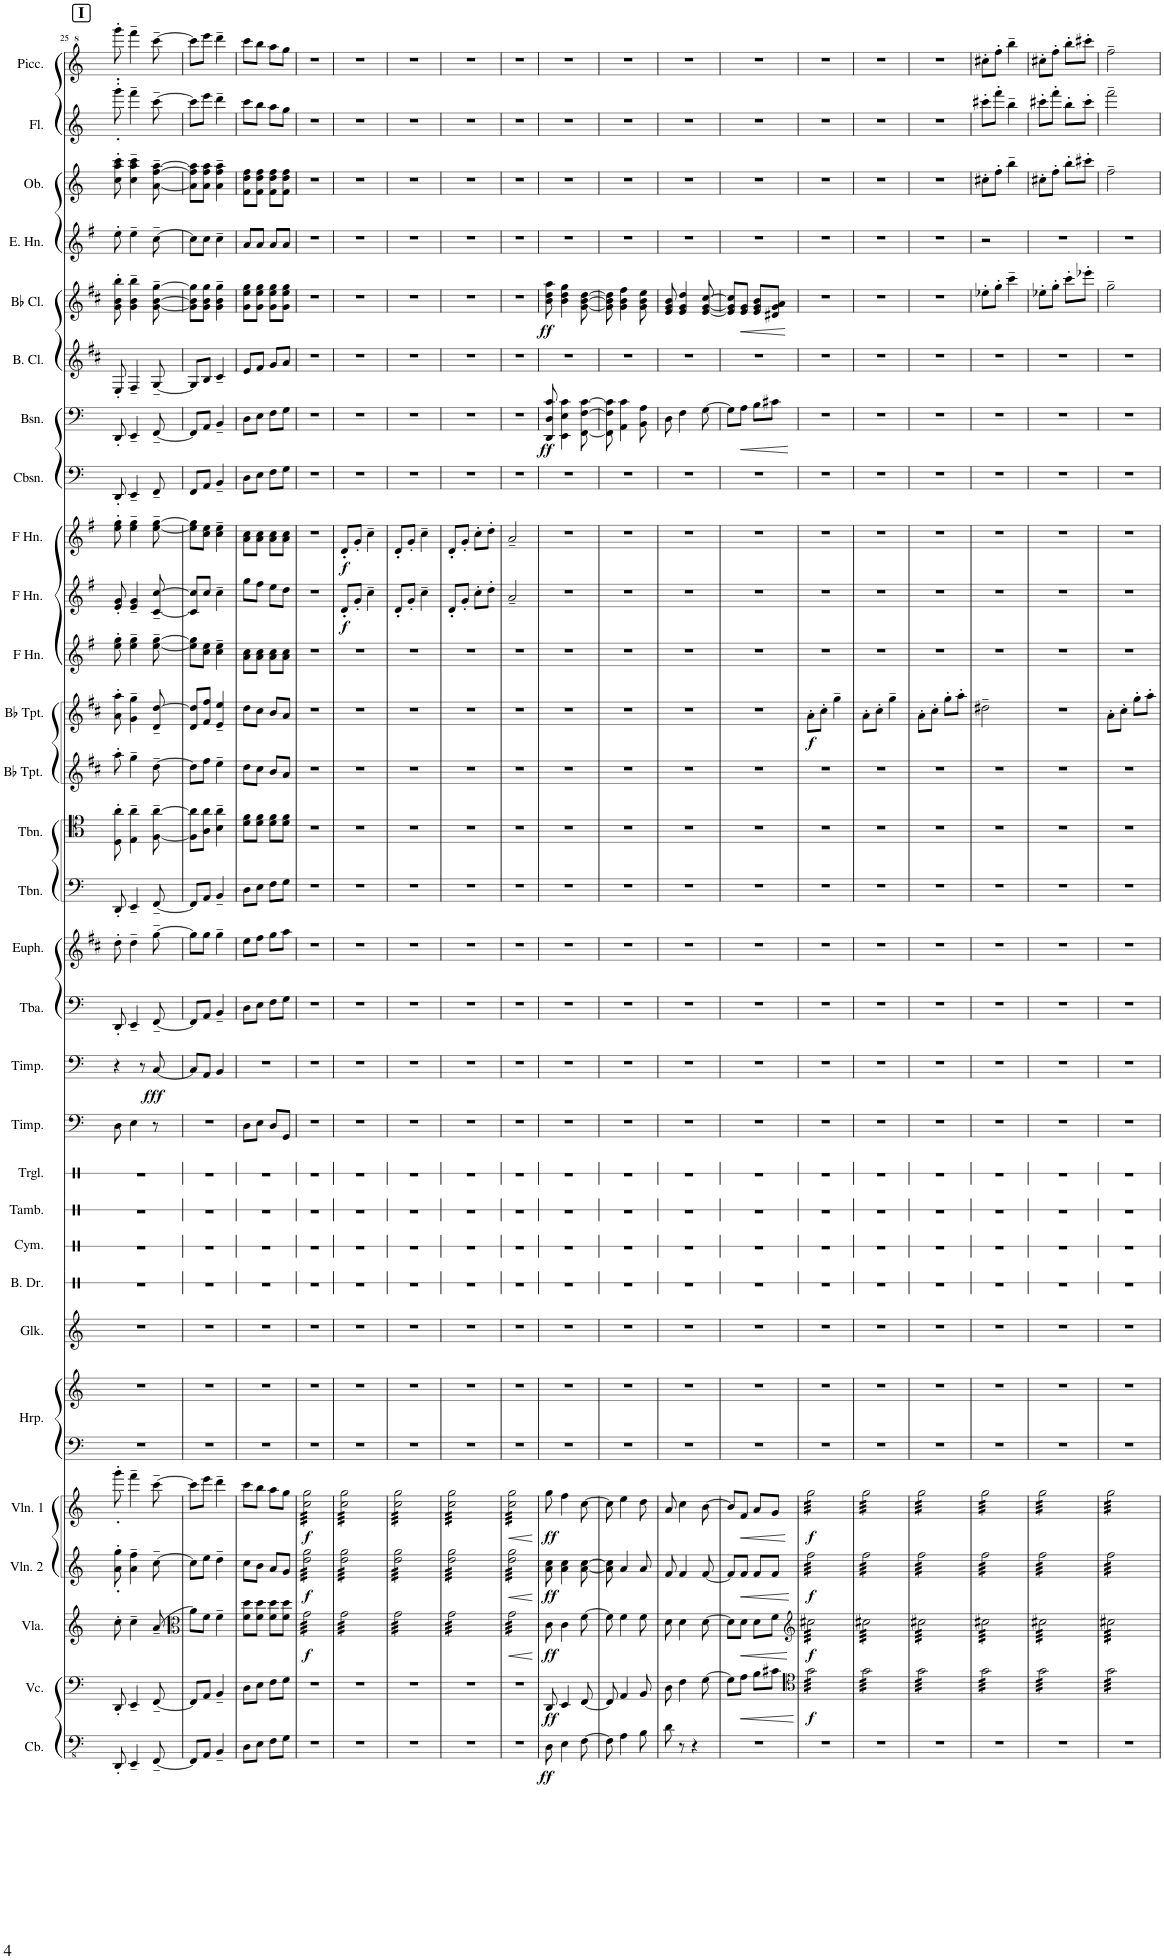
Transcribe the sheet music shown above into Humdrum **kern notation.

**kern	**dynam	**kern	**dynam	**kern	**dynam	**kern	**dynam	**kern	**dynam	**kern	**kern	**kern	**kern	**kern	**kern	**kern	**kern	**kern	**dynam	**kern	**kern	**kern	**kern	**kern	**kern	**dynam	**kern	**kern	**dynam	**kern	**dynam	**kern	**kern	**dynam	**kern	**kern	**dynam	**kern	**kern	**kern	**kern
*part30	*part30	*part29	*part29	*part28	*part28	*part27	*part27	*part26	*part26	*part25	*part25	*part24	*part23	*part22	*part21	*part20	*part19	*part18	*part18	*part17	*part16	*part15	*part14	*part13	*part12	*part12	*part11	*part10	*part10	*part9	*part9	*part8	*part7	*part7	*part6	*part5	*part5	*part4	*part3	*part2	*part1
*staff31	*staff31	*staff30	*staff30	*staff29	*staff29	*staff28	*staff28	*staff27	*staff27	*staff26	*staff25	*staff24	*staff23	*staff22	*staff21	*staff20	*staff19	*staff18	*staff18	*staff17	*staff16	*staff15	*staff14	*staff13	*staff12	*staff12	*staff11	*staff10	*staff10	*staff9	*staff9	*staff8	*staff7	*staff7	*staff6	*staff5	*staff5	*staff4	*staff3	*staff2	*staff1
*I"Contrabass	*	*I"Violoncellos	*	*I"Violas	*	*I"Violins 2	*	*I"Violins 1	*	*I"Harps	*	*I"Glockenspiel	*I"Bass Drum	*I"Cymbal	*I"Tambourine	*I"Triangle	*I"Timpani	*I"Timpani	*	*I"Tuba	*I"Euphonium	*I"Bass Trombone	*I"Tenor Trombones	*I"Bb Trumpet III IV	*I"Bb Trumpet I II	*	*I"F Horn V VI	*I"F Horn III IV	*	*I"F Horn I II	*	*I"Contrabassoon	*I"Bassoons	*	*I"Bass Clarinet	*I"Bb Clarinets	*	*I"English Horn	*I"Oboes	*I"Flutes	*I"Piccolos
*I'Cb.	*	*I'Vc.	*	*I'Vla.	*	*I'Vln. 2	*	*I'Vln. 1	*	*I'Hrp.	*	*I'Glk.	*I'B. Dr.	*I'Cym.	*I'Tamb.	*I'Trgl.	*I'Timp.	*I'Timp.	*	*I'Tba.	*I'Euph.	*I'Tbn.	*I'Tbn.	*I'Bb Tpt.	*I'Bb Tpt.	*	*I'F Hn.	*I'F Hn.	*	*I'F Hn.	*	*I'Cbsn.	*I'Bsn.	*	*I'B. Cl.	*I'Bb Cl.	*	*I'E. Hn.	*I'Ob.	*I'Fl.	*I'Picc.
!!LO:PB:g=z
*clefFv4	*	*clefF4	*	*clefG2	*	*clefG2	*	*clefG2	*	*clefF4	*clefG2	*clefG2	*clefX	*clefX	*clefX	*clefX	*clefF4	*clefF4	*	*clefF4	*clefG2	*clefF4	*clefC4	*clefG2	*clefG2	*	*clefG2	*clefG2	*	*clefG2	*	*clefF4	*clefF4	*	*clefG2	*clefG2	*	*clefG2	*clefG2	*clefG2	*clefG^2
*Trd7c12	*	*	*	*	*	*	*	*	*	*	*	*Trd-14c-24	*	*	*	*	*	*	*	*	*Trd8c14	*	*	*Trd1c2	*Trd1c2	*	*Trd4c7	*Trd4c7	*	*Trd4c7	*	*Trd7c12	*	*	*Trd8c14	*Trd1c2	*	*Trd4c7	*	*	*Trd-7c-12
*k[]	*	*k[]	*	*k[]	*	*k[]	*	*k[]	*	*k[]	*k[]	*k[]	*k[]	*k[]	*k[]	*k[]	*k[]	*k[]	*	*k[]	*k[f#c#]	*k[]	*k[]	*k[f#c#]	*k[f#c#]	*	*k[f#]	*k[f#]	*	*k[f#]	*	*k[]	*k[]	*	*k[f#c#]	*k[f#c#]	*	*k[f#]	*k[]	*k[]	*k[]
*M2/4	*	*M2/4	*	*M2/4	*	*M2/4	*	*M2/4	*	*M2/4	*M2/4	*M2/4	*M2/4	*M2/4	*M2/4	*M2/4	*M2/4	*M2/4	*	*M2/4	*M2/4	*M2/4	*M2/4	*M2/4	*M2/4	*	*M2/4	*M2/4	*	*M2/4	*	*M2/4	*M2/4	*	*M2/4	*M2/4	*	*M2/4	*M2/4	*M2/4	*M2/4
!!LO:REH:place=s1:a:B:cj:fs=14:t=I
=25	=25	=25	=25	=25	=25	=25	=25	=25	=25	=25	=25	=25	=25	=25	=25	=25	=25	=25	=25	=25	=25	=25	=25	=25	=25	=25	=25	=25	=25	=25	=25	=25	=25	=25	=25	=25	=25	=25	=25	=25	=25
8DDD'/	.	8DD'/	.	8cc'\	.	8a\'< 8gg\'<	.	8ggg'<\	.	2r	2r	2r	2r	2r	2r	2r	8D\	4r	.	8DD'/	8dd'\	8DD'/	8D\' 8a\'	8aa'\	8a\' 8aa\'	.	8ee\' 8gg\'	8e/' 8g/'	.	8ee\' 8gg\'	.	8DD'/	8DD'/	.	8E'/	8g\' 8b\' 8bb\'	.	8ee'\	8cc\' 8aa\' 8ccc\'	8ggg'<\	8gggg'<\
4EEE~/	.	4EE~/	.	4cc~\	.	4a\~ 4ff\~	.	4fff~\	.	.	.	.	.	.	.	.	4E\	.	.	4EE~/	4dd~\	4EE~/	4E\~ 4a\~	4gg~\	4g\~ 4gg\~	.	4ee\~ 4gg\~	4e/~ 4g/~	.	4ee\~ 4gg\~	.	4EE~/	4EE~/	.	4F#~/	4g\~ 4b\~ 4bb\~	.	4ee~\	4cc\~ 4aa\~ 4ccc\~	4fff~\	4ffff~\
.	.	.	.	.	.	.	.	.	.	.	.	.	.	.	.	.	.	8r	.	.	.	.	.	.	.	.	.	.	.	.	.	.	.	.	.	.	.	.	.	.	.
!	!	!	!	!	!	!	!	!	!	!	!	!	!	!	!	!	!	!	!LO:DY:b	!	!	!	!	!	!	!	!	!	!	!	!	!	!	!	!	!	!	!	!	!	!
[8FFF~/	.	[8FF~/	.	[8a~/	.	[8cc~\	.	[8ccc~\	.	.	.	.	.	.	.	.	8r	[8C/	fff	[8FF~/	[8gg~\	[8FF~/	[8F\~ [8a\~	[8dd~\	8d/~ [8dd/~	.	[8ee\~ [8gg\~	[8c/~ [8cc/~	.	[8ee\~ [8gg\~	.	8FF~/	[8FF~/	.	[8G~/	[8g\~ [8b\~ [8gg\~	.	[8cc~\	[8a\~ [8ff\~ [8aa\~	[8ccc~\	[8cccc~\
=26	=26	=26	=26	=26	=26	=26	=26	=26	=26	=26	=26	=26	=26	=26	=26	=26	=26	=26	=26	=26	=26	=26	=26	=26	=26	=26	=26	=26	=26	=26	=26	=26	=26	=26	=26	=26	=26	=26	=26	=26	=26
*	*	*	*	*clefC3	*	*	*	*	*	*	*	*	*	*	*	*	*	*	*	*	*	*	*	*	*	*	*	*	*	*	*	*	*	*	*	*	*	*	*	*	*
8FFF/L]	.	8FF/L]	.	8a\L]	.	8cc\L]	.	8ccc\L]	.	2r	2r	2r	2r	2r	2r	2r	2r	8C/L]	.	8FF/L]	8gg\L]	8FF/L]	8F\] 8a\]L	8dd\L]	8d/ 8dd/]L	.	8ee\] 8gg\]L	8c/] 8cc/]L	.	8ee\] 8gg\]L	.	8FF/L	8FF/L]	.	8G/L]	8g\] 8b\] 8gg\]L	.	8cc\L]	8a\] 8ff\] 8aa\]L	8ccc\L]	8cccc\L]
8AAA/J	.	8AA/J	.	8f\J	.	8ee\J	.	8eee\J	.	.	.	.	.	.	.	.	.	8AA/J	.	8AA/J	8gg\J	8AA/J	8A\ 8a\J	8ff#\J	8f#/ 8ff#/J	.	8cc\ 8ee\J	8cc/J	.	8cc\ 8ee\J	.	8AA/J	8AA/J	.	8B/J	8g\ 8b\ 8gg\J	.	8cc\J	8a\ 8ff\ 8aa\J	8eee\J	8eeee\J
4BBB~/	.	4BB~/	.	4f~\	.	4dd~\	.	4ddd~\	.	.	.	.	.	.	.	.	.	4BB/	.	4BB~/	4gg~\	4BB~/	4B\~ 4a\~	4ee~\	4e/~ 4ee/~	.	4cc\~ 4ee\~	4cc~\	.	4cc\~ 4ee\~	.	4BB~/	4BB~/	.	4c#~/	4g\~ 4b\~ 4gg\~	.	4cc~\	4a\~ 4ff\~ 4aa\~	4ddd~\	4dddd~\
=27	=27	=27	=27	=27	=27	=27	=27	=27	=27	=27	=27	=27	=27	=27	=27	=27	=27	=27	=27	=27	=27	=27	=27	=27	=27	=27	=27	=27	=27	=27	=27	=27	=27	=27	=27	=27	=27	=27	=27	=27	=27
8DD\L	.	8D\L	.	8f\ 8dd\L	.	8cc\L	.	8ccc\L	.	2r	2r	2r	2r	2r	2r	2r	8D\L	2r	.	8D\L	8ee\L	8D\L	8d\ 8f\L	8dd\L	8dd\L	.	8a\ 8cc\L	8gg\L	.	8a\ 8cc\L	.	8D\L	8D\L	.	8e/L	8g\ 8ee\ 8gg\L	.	8a/L	8f\ 8dd\ 8ff\L	8ccc\L	8cccc\L
8EE\J	.	8E\J	.	8f\ 8dd\J	.	8b\J	.	8bb\J	.	.	.	.	.	.	.	.	8E\J	.	.	8E\J	8ff#\J	8E\J	8d\ 8f\J	8cc#\J	8cc#\J	.	8a\ 8cc\J	8ff#\J	.	8a\ 8cc\J	.	8E\J	8E\J	.	8f#/J	8g\ 8ee\ 8gg\J	.	8a/J	8f\ 8dd\ 8ff\J	8bb\J	8bbb\J
8FF\L	.	8F\L	.	8f\ 8dd\L	.	8a/L	.	8aa\L	.	.	.	.	.	.	.	.	8D/L	.	.	8F\L	8gg\L	8F\L	8d\ 8f\L	8b/L	8b/L	.	8a\ 8cc\L	8ee\L	.	8a\ 8cc\L	.	8F\L	8F\L	.	8g/L	8g\ 8ee\ 8gg\L	.	8a/L	8f\ 8dd\ 8ff\L	8aa\L	8aaa\L
8GG\J	.	8G\J	.	8f\ 8dd\J	.	8g/J	.	8gg\J	.	.	.	.	.	.	.	.	8GG/J	.	.	8G\J	8aa\J	8G\J	8d\ 8f\J	8a/J	8a/J	.	8a\ 8cc\J	8dd\J	.	8a\ 8cc\J	.	8G\J	8G\J	.	8a/J	8g\ 8ee\ 8gg\J	.	8a/J	8f\ 8dd\ 8ff\J	8gg\J	8ggg\J
=28	=28	=28	=28	=28	=28	=28	=28	=28	=28	=28	=28	=28	=28	=28	=28	=28	=28	=28	=28	=28	=28	=28	=28	=28	=28	=28	=28	=28	=28	=28	=28	=28	=28	=28	=28	=28	=28	=28	=28	=28	=28
!	!	!	!	!	!LO:DY:b	!	!LO:DY:b	!	!LO:DY:b	!	!	!	!	!	!	!	!	!	!	!	!	!	!	!	!	!	!	!	!	!	!	!	!	!	!	!	!	!	!	!	!
*	*	*	*	*tremolo	*	*	*	*	*	*	*	*	*	*	*	*	*	*	*	*	*	*	*	*	*	*	*	*	*	*	*	*	*	*	*	*	*	*	*	*	*
*	*	*	*	*	*	*tremolo	*	*	*	*	*	*	*	*	*	*	*	*	*	*	*	*	*	*	*	*	*	*	*	*	*	*	*	*	*	*	*	*	*	*	*
*	*	*	*	*	*	*	*	*tremolo	*	*	*	*	*	*	*	*	*	*	*	*	*	*	*	*	*	*	*	*	*	*	*	*	*	*	*	*	*	*	*	*	*
2r	.	2r	.	32g\LLL	f	32dd\ 32gg\LLL	f	32cc\ 32gg\LLL	f	2r	2r	2r	2r	2r	2r	2r	2r	2r	.	2r	2r	2r	2r	2r	2r	.	2r	2r	.	2r	.	2r	2r	.	2r	2r	.	2r	2r	2r	2r
.	.	.	.	32g\	.	32dd\ 32gg\	.	32cc\ 32gg\	.	.	.	.	.	.	.	.	.	.	.	.	.	.	.	.	.	.	.	.	.	.	.	.	.	.	.	.	.	.	.	.	.
.	.	.	.	32g\	.	32dd\ 32gg\	.	32cc\ 32gg\	.	.	.	.	.	.	.	.	.	.	.	.	.	.	.	.	.	.	.	.	.	.	.	.	.	.	.	.	.	.	.	.	.
.	.	.	.	32g\	.	32dd\ 32gg\	.	32cc\ 32gg\	.	.	.	.	.	.	.	.	.	.	.	.	.	.	.	.	.	.	.	.	.	.	.	.	.	.	.	.	.	.	.	.	.
.	.	.	.	32g\	.	32dd\ 32gg\	.	32cc\ 32gg\	.	.	.	.	.	.	.	.	.	.	.	.	.	.	.	.	.	.	.	.	.	.	.	.	.	.	.	.	.	.	.	.	.
.	.	.	.	32g\	.	32dd\ 32gg\	.	32cc\ 32gg\	.	.	.	.	.	.	.	.	.	.	.	.	.	.	.	.	.	.	.	.	.	.	.	.	.	.	.	.	.	.	.	.	.
.	.	.	.	32g\	.	32dd\ 32gg\	.	32cc\ 32gg\	.	.	.	.	.	.	.	.	.	.	.	.	.	.	.	.	.	.	.	.	.	.	.	.	.	.	.	.	.	.	.	.	.
.	.	.	.	32g\	.	32dd\ 32gg\	.	32cc\ 32gg\	.	.	.	.	.	.	.	.	.	.	.	.	.	.	.	.	.	.	.	.	.	.	.	.	.	.	.	.	.	.	.	.	.
.	.	.	.	32g\	.	32dd\ 32gg\	.	32cc\ 32gg\	.	.	.	.	.	.	.	.	.	.	.	.	.	.	.	.	.	.	.	.	.	.	.	.	.	.	.	.	.	.	.	.	.
.	.	.	.	32g\	.	32dd\ 32gg\	.	32cc\ 32gg\	.	.	.	.	.	.	.	.	.	.	.	.	.	.	.	.	.	.	.	.	.	.	.	.	.	.	.	.	.	.	.	.	.
.	.	.	.	32g\	.	32dd\ 32gg\	.	32cc\ 32gg\	.	.	.	.	.	.	.	.	.	.	.	.	.	.	.	.	.	.	.	.	.	.	.	.	.	.	.	.	.	.	.	.	.
.	.	.	.	32g\	.	32dd\ 32gg\	.	32cc\ 32gg\	.	.	.	.	.	.	.	.	.	.	.	.	.	.	.	.	.	.	.	.	.	.	.	.	.	.	.	.	.	.	.	.	.
.	.	.	.	32g\	.	32dd\ 32gg\	.	32cc\ 32gg\	.	.	.	.	.	.	.	.	.	.	.	.	.	.	.	.	.	.	.	.	.	.	.	.	.	.	.	.	.	.	.	.	.
.	.	.	.	32g\	.	32dd\ 32gg\	.	32cc\ 32gg\	.	.	.	.	.	.	.	.	.	.	.	.	.	.	.	.	.	.	.	.	.	.	.	.	.	.	.	.	.	.	.	.	.
.	.	.	.	32g\	.	32dd\ 32gg\	.	32cc\ 32gg\	.	.	.	.	.	.	.	.	.	.	.	.	.	.	.	.	.	.	.	.	.	.	.	.	.	.	.	.	.	.	.	.	.
.	.	.	.	32g\JJJ	.	32dd\ 32gg\JJJ	.	32cc\ 32gg\JJJ	.	.	.	.	.	.	.	.	.	.	.	.	.	.	.	.	.	.	.	.	.	.	.	.	.	.	.	.	.	.	.	.	.
=29	=29	=29	=29	=29	=29	=29	=29	=29	=29	=29	=29	=29	=29	=29	=29	=29	=29	=29	=29	=29	=29	=29	=29	=29	=29	=29	=29	=29	=29	=29	=29	=29	=29	=29	=29	=29	=29	=29	=29	=29	=29
!	!	!	!	!	!	!	!	!	!	!	!	!	!	!	!	!	!	!	!	!	!	!	!	!	!	!	!	!	!LO:DY:b	!	!LO:DY:b	!	!	!	!	!	!	!	!	!	!
2r	.	2r	.	32g\LLL	.	32dd\ 32gg\LLL	.	32cc\ 32gg\LLL	.	2r	2r	2r	2r	2r	2r	2r	2r	2r	.	2r	2r	2r	2r	2r	2r	.	2r	8d'</L	f	8d'</L	f	2r	2r	.	2r	2r	.	2r	2r	2r	2r
.	.	.	.	32g\	.	32dd\ 32gg\	.	32cc\ 32gg\	.	.	.	.	.	.	.	.	.	.	.	.	.	.	.	.	.	.	.	.	.	.	.	.	.	.	.	.	.	.	.	.	.
.	.	.	.	32g\	.	32dd\ 32gg\	.	32cc\ 32gg\	.	.	.	.	.	.	.	.	.	.	.	.	.	.	.	.	.	.	.	.	.	.	.	.	.	.	.	.	.	.	.	.	.
.	.	.	.	32g\	.	32dd\ 32gg\	.	32cc\ 32gg\	.	.	.	.	.	.	.	.	.	.	.	.	.	.	.	.	.	.	.	.	.	.	.	.	.	.	.	.	.	.	.	.	.
.	.	.	.	32g\	.	32dd\ 32gg\	.	32cc\ 32gg\	.	.	.	.	.	.	.	.	.	.	.	.	.	.	.	.	.	.	.	8g'/J	.	8g'/J	.	.	.	.	.	.	.	.	.	.	.
.	.	.	.	32g\	.	32dd\ 32gg\	.	32cc\ 32gg\	.	.	.	.	.	.	.	.	.	.	.	.	.	.	.	.	.	.	.	.	.	.	.	.	.	.	.	.	.	.	.	.	.
.	.	.	.	32g\	.	32dd\ 32gg\	.	32cc\ 32gg\	.	.	.	.	.	.	.	.	.	.	.	.	.	.	.	.	.	.	.	.	.	.	.	.	.	.	.	.	.	.	.	.	.
.	.	.	.	32g\	.	32dd\ 32gg\	.	32cc\ 32gg\	.	.	.	.	.	.	.	.	.	.	.	.	.	.	.	.	.	.	.	.	.	.	.	.	.	.	.	.	.	.	.	.	.
.	.	.	.	32g\	.	32dd\ 32gg\	.	32cc\ 32gg\	.	.	.	.	.	.	.	.	.	.	.	.	.	.	.	.	.	.	.	4cc~\	.	4cc~\	.	.	.	.	.	.	.	.	.	.	.
.	.	.	.	32g\	.	32dd\ 32gg\	.	32cc\ 32gg\	.	.	.	.	.	.	.	.	.	.	.	.	.	.	.	.	.	.	.	.	.	.	.	.	.	.	.	.	.	.	.	.	.
.	.	.	.	32g\	.	32dd\ 32gg\	.	32cc\ 32gg\	.	.	.	.	.	.	.	.	.	.	.	.	.	.	.	.	.	.	.	.	.	.	.	.	.	.	.	.	.	.	.	.	.
.	.	.	.	32g\	.	32dd\ 32gg\	.	32cc\ 32gg\	.	.	.	.	.	.	.	.	.	.	.	.	.	.	.	.	.	.	.	.	.	.	.	.	.	.	.	.	.	.	.	.	.
.	.	.	.	32g\	.	32dd\ 32gg\	.	32cc\ 32gg\	.	.	.	.	.	.	.	.	.	.	.	.	.	.	.	.	.	.	.	.	.	.	.	.	.	.	.	.	.	.	.	.	.
.	.	.	.	32g\	.	32dd\ 32gg\	.	32cc\ 32gg\	.	.	.	.	.	.	.	.	.	.	.	.	.	.	.	.	.	.	.	.	.	.	.	.	.	.	.	.	.	.	.	.	.
.	.	.	.	32g\	.	32dd\ 32gg\	.	32cc\ 32gg\	.	.	.	.	.	.	.	.	.	.	.	.	.	.	.	.	.	.	.	.	.	.	.	.	.	.	.	.	.	.	.	.	.
.	.	.	.	32g\JJJ	.	32dd\ 32gg\JJJ	.	32cc\ 32gg\JJJ	.	.	.	.	.	.	.	.	.	.	.	.	.	.	.	.	.	.	.	.	.	.	.	.	.	.	.	.	.	.	.	.	.
=30	=30	=30	=30	=30	=30	=30	=30	=30	=30	=30	=30	=30	=30	=30	=30	=30	=30	=30	=30	=30	=30	=30	=30	=30	=30	=30	=30	=30	=30	=30	=30	=30	=30	=30	=30	=30	=30	=30	=30	=30	=30
2r	.	2r	.	32g\LLL	.	32dd\ 32gg\LLL	.	32cc\ 32gg\LLL	.	2r	2r	2r	2r	2r	2r	2r	2r	2r	.	2r	2r	2r	2r	2r	2r	.	2r	8d'</L	.	8d'</L	.	2r	2r	.	2r	2r	.	2r	2r	2r	2r
.	.	.	.	32g\	.	32dd\ 32gg\	.	32cc\ 32gg\	.	.	.	.	.	.	.	.	.	.	.	.	.	.	.	.	.	.	.	.	.	.	.	.	.	.	.	.	.	.	.	.	.
.	.	.	.	32g\	.	32dd\ 32gg\	.	32cc\ 32gg\	.	.	.	.	.	.	.	.	.	.	.	.	.	.	.	.	.	.	.	.	.	.	.	.	.	.	.	.	.	.	.	.	.
.	.	.	.	32g\	.	32dd\ 32gg\	.	32cc\ 32gg\	.	.	.	.	.	.	.	.	.	.	.	.	.	.	.	.	.	.	.	.	.	.	.	.	.	.	.	.	.	.	.	.	.
.	.	.	.	32g\	.	32dd\ 32gg\	.	32cc\ 32gg\	.	.	.	.	.	.	.	.	.	.	.	.	.	.	.	.	.	.	.	8g'/J	.	8g'/J	.	.	.	.	.	.	.	.	.	.	.
.	.	.	.	32g\	.	32dd\ 32gg\	.	32cc\ 32gg\	.	.	.	.	.	.	.	.	.	.	.	.	.	.	.	.	.	.	.	.	.	.	.	.	.	.	.	.	.	.	.	.	.
.	.	.	.	32g\	.	32dd\ 32gg\	.	32cc\ 32gg\	.	.	.	.	.	.	.	.	.	.	.	.	.	.	.	.	.	.	.	.	.	.	.	.	.	.	.	.	.	.	.	.	.
.	.	.	.	32g\	.	32dd\ 32gg\	.	32cc\ 32gg\	.	.	.	.	.	.	.	.	.	.	.	.	.	.	.	.	.	.	.	.	.	.	.	.	.	.	.	.	.	.	.	.	.
.	.	.	.	32g\	.	32dd\ 32gg\	.	32cc\ 32gg\	.	.	.	.	.	.	.	.	.	.	.	.	.	.	.	.	.	.	.	4cc~\	.	4cc~\	.	.	.	.	.	.	.	.	.	.	.
.	.	.	.	32g\	.	32dd\ 32gg\	.	32cc\ 32gg\	.	.	.	.	.	.	.	.	.	.	.	.	.	.	.	.	.	.	.	.	.	.	.	.	.	.	.	.	.	.	.	.	.
.	.	.	.	32g\	.	32dd\ 32gg\	.	32cc\ 32gg\	.	.	.	.	.	.	.	.	.	.	.	.	.	.	.	.	.	.	.	.	.	.	.	.	.	.	.	.	.	.	.	.	.
.	.	.	.	32g\	.	32dd\ 32gg\	.	32cc\ 32gg\	.	.	.	.	.	.	.	.	.	.	.	.	.	.	.	.	.	.	.	.	.	.	.	.	.	.	.	.	.	.	.	.	.
.	.	.	.	32g\	.	32dd\ 32gg\	.	32cc\ 32gg\	.	.	.	.	.	.	.	.	.	.	.	.	.	.	.	.	.	.	.	.	.	.	.	.	.	.	.	.	.	.	.	.	.
.	.	.	.	32g\	.	32dd\ 32gg\	.	32cc\ 32gg\	.	.	.	.	.	.	.	.	.	.	.	.	.	.	.	.	.	.	.	.	.	.	.	.	.	.	.	.	.	.	.	.	.
.	.	.	.	32g\	.	32dd\ 32gg\	.	32cc\ 32gg\	.	.	.	.	.	.	.	.	.	.	.	.	.	.	.	.	.	.	.	.	.	.	.	.	.	.	.	.	.	.	.	.	.
.	.	.	.	32g\JJJ	.	32dd\ 32gg\JJJ	.	32cc\ 32gg\JJJ	.	.	.	.	.	.	.	.	.	.	.	.	.	.	.	.	.	.	.	.	.	.	.	.	.	.	.	.	.	.	.	.	.
=31	=31	=31	=31	=31	=31	=31	=31	=31	=31	=31	=31	=31	=31	=31	=31	=31	=31	=31	=31	=31	=31	=31	=31	=31	=31	=31	=31	=31	=31	=31	=31	=31	=31	=31	=31	=31	=31	=31	=31	=31	=31
2r	.	2r	.	32g\LLL	.	32dd\ 32gg\LLL	.	32cc\ 32gg\LLL	.	2r	2r	2r	2r	2r	2r	2r	2r	2r	.	2r	2r	2r	2r	2r	2r	.	2r	8d'</L	.	8d'</L	.	2r	2r	.	2r	2r	.	2r	2r	2r	2r
.	.	.	.	32g\	.	32dd\ 32gg\	.	32cc\ 32gg\	.	.	.	.	.	.	.	.	.	.	.	.	.	.	.	.	.	.	.	.	.	.	.	.	.	.	.	.	.	.	.	.	.
.	.	.	.	32g\	.	32dd\ 32gg\	.	32cc\ 32gg\	.	.	.	.	.	.	.	.	.	.	.	.	.	.	.	.	.	.	.	.	.	.	.	.	.	.	.	.	.	.	.	.	.
.	.	.	.	32g\	.	32dd\ 32gg\	.	32cc\ 32gg\	.	.	.	.	.	.	.	.	.	.	.	.	.	.	.	.	.	.	.	.	.	.	.	.	.	.	.	.	.	.	.	.	.
.	.	.	.	32g\	.	32dd\ 32gg\	.	32cc\ 32gg\	.	.	.	.	.	.	.	.	.	.	.	.	.	.	.	.	.	.	.	8g'/J	.	8g'/J	.	.	.	.	.	.	.	.	.	.	.
.	.	.	.	32g\	.	32dd\ 32gg\	.	32cc\ 32gg\	.	.	.	.	.	.	.	.	.	.	.	.	.	.	.	.	.	.	.	.	.	.	.	.	.	.	.	.	.	.	.	.	.
.	.	.	.	32g\	.	32dd\ 32gg\	.	32cc\ 32gg\	.	.	.	.	.	.	.	.	.	.	.	.	.	.	.	.	.	.	.	.	.	.	.	.	.	.	.	.	.	.	.	.	.
.	.	.	.	32g\	.	32dd\ 32gg\	.	32cc\ 32gg\	.	.	.	.	.	.	.	.	.	.	.	.	.	.	.	.	.	.	.	.	.	.	.	.	.	.	.	.	.	.	.	.	.
.	.	.	.	32g\	.	32dd\ 32gg\	.	32cc\ 32gg\	.	.	.	.	.	.	.	.	.	.	.	.	.	.	.	.	.	.	.	8cc'\L	.	8cc'\L	.	.	.	.	.	.	.	.	.	.	.
.	.	.	.	32g\	.	32dd\ 32gg\	.	32cc\ 32gg\	.	.	.	.	.	.	.	.	.	.	.	.	.	.	.	.	.	.	.	.	.	.	.	.	.	.	.	.	.	.	.	.	.
.	.	.	.	32g\	.	32dd\ 32gg\	.	32cc\ 32gg\	.	.	.	.	.	.	.	.	.	.	.	.	.	.	.	.	.	.	.	.	.	.	.	.	.	.	.	.	.	.	.	.	.
.	.	.	.	32g\	.	32dd\ 32gg\	.	32cc\ 32gg\	.	.	.	.	.	.	.	.	.	.	.	.	.	.	.	.	.	.	.	.	.	.	.	.	.	.	.	.	.	.	.	.	.
.	.	.	.	32g\	.	32dd\ 32gg\	.	32cc\ 32gg\	.	.	.	.	.	.	.	.	.	.	.	.	.	.	.	.	.	.	.	8dd'\J	.	8dd'\J	.	.	.	.	.	.	.	.	.	.	.
.	.	.	.	32g\	.	32dd\ 32gg\	.	32cc\ 32gg\	.	.	.	.	.	.	.	.	.	.	.	.	.	.	.	.	.	.	.	.	.	.	.	.	.	.	.	.	.	.	.	.	.
.	.	.	.	32g\	.	32dd\ 32gg\	.	32cc\ 32gg\	.	.	.	.	.	.	.	.	.	.	.	.	.	.	.	.	.	.	.	.	.	.	.	.	.	.	.	.	.	.	.	.	.
.	.	.	.	32g\JJJ	.	32dd\ 32gg\JJJ	.	32cc\ 32gg\JJJ	.	.	.	.	.	.	.	.	.	.	.	.	.	.	.	.	.	.	.	.	.	.	.	.	.	.	.	.	.	.	.	.	.
=32	=32	=32	=32	=32	=32	=32	=32	=32	=32	=32	=32	=32	=32	=32	=32	=32	=32	=32	=32	=32	=32	=32	=32	=32	=32	=32	=32	=32	=32	=32	=32	=32	=32	=32	=32	=32	=32	=32	=32	=32	=32
!	!	!	!	!	!LO:HP:b	!	!LO:HP:b	!	!LO:HP:b	!	!	!	!	!	!	!	!	!	!	!	!	!	!	!	!	!	!	!	!	!	!	!	!	!	!	!	!	!	!	!	!
2r	.	2r	.	32g\LLL	<	32dd\ 32gg\LLL	<	32cc\ 32gg\LLL	<	2r	2r	2r	2r	2r	2r	2r	2r	2r	.	2r	2r	2r	2r	2r	2r	.	2r	2a~/	.	2a~/	.	2r	2r	.	2r	2r	.	2r	2r	2r	2r
.	.	.	.	32g\	.	32dd\ 32gg\	.	32cc\ 32gg\	.	.	.	.	.	.	.	.	.	.	.	.	.	.	.	.	.	.	.	.	.	.	.	.	.	.	.	.	.	.	.	.	.
.	.	.	.	32g\	.	32dd\ 32gg\	.	32cc\ 32gg\	.	.	.	.	.	.	.	.	.	.	.	.	.	.	.	.	.	.	.	.	.	.	.	.	.	.	.	.	.	.	.	.	.
.	.	.	.	32g\	.	32dd\ 32gg\	.	32cc\ 32gg\	.	.	.	.	.	.	.	.	.	.	.	.	.	.	.	.	.	.	.	.	.	.	.	.	.	.	.	.	.	.	.	.	.
.	.	.	.	32g\	.	32dd\ 32gg\	.	32cc\ 32gg\	.	.	.	.	.	.	.	.	.	.	.	.	.	.	.	.	.	.	.	.	.	.	.	.	.	.	.	.	.	.	.	.	.
.	.	.	.	32g\	.	32dd\ 32gg\	.	32cc\ 32gg\	.	.	.	.	.	.	.	.	.	.	.	.	.	.	.	.	.	.	.	.	.	.	.	.	.	.	.	.	.	.	.	.	.
.	.	.	.	32g\	.	32dd\ 32gg\	.	32cc\ 32gg\	.	.	.	.	.	.	.	.	.	.	.	.	.	.	.	.	.	.	.	.	.	.	.	.	.	.	.	.	.	.	.	.	.
.	.	.	.	32g\	.	32dd\ 32gg\	.	32cc\ 32gg\	.	.	.	.	.	.	.	.	.	.	.	.	.	.	.	.	.	.	.	.	.	.	.	.	.	.	.	.	.	.	.	.	.
.	.	.	.	32g\	.	32dd\ 32gg\	.	32cc\ 32gg\	.	.	.	.	.	.	.	.	.	.	.	.	.	.	.	.	.	.	.	.	.	.	.	.	.	.	.	.	.	.	.	.	.
.	.	.	.	32g\	.	32dd\ 32gg\	.	32cc\ 32gg\	.	.	.	.	.	.	.	.	.	.	.	.	.	.	.	.	.	.	.	.	.	.	.	.	.	.	.	.	.	.	.	.	.
.	.	.	.	32g\	.	32dd\ 32gg\	.	32cc\ 32gg\	.	.	.	.	.	.	.	.	.	.	.	.	.	.	.	.	.	.	.	.	.	.	.	.	.	.	.	.	.	.	.	.	.
.	.	.	.	32g\	.	32dd\ 32gg\	.	32cc\ 32gg\	.	.	.	.	.	.	.	.	.	.	.	.	.	.	.	.	.	.	.	.	.	.	.	.	.	.	.	.	.	.	.	.	.
.	.	.	.	32g\	.	32dd\ 32gg\	.	32cc\ 32gg\	.	.	.	.	.	.	.	.	.	.	.	.	.	.	.	.	.	.	.	.	.	.	.	.	.	.	.	.	.	.	.	.	.
.	.	.	.	32g\	.	32dd\ 32gg\	.	32cc\ 32gg\	.	.	.	.	.	.	.	.	.	.	.	.	.	.	.	.	.	.	.	.	.	.	.	.	.	.	.	.	.	.	.	.	.
.	.	.	.	32g\	.	32dd\ 32gg\	.	32cc\ 32gg\	.	.	.	.	.	.	.	.	.	.	.	.	.	.	.	.	.	.	.	.	.	.	.	.	.	.	.	.	.	.	.	.	.
.	.	.	.	32g\JJJ	.	32dd\ 32gg\JJJ	.	32cc\ 32gg\JJJ	.	.	.	.	.	.	.	.	.	.	.	.	.	.	.	.	.	.	.	.	.	.	.	.	.	.	.	.	.	.	.	.	.
*	*	*	*	*	*	*	*	*Xtremolo	*	*	*	*	*	*	*	*	*	*	*	*	*	*	*	*	*	*	*	*	*	*	*	*	*	*	*	*	*	*	*	*	*
*	*	*	*	*	*	*Xtremolo	*	*	*	*	*	*	*	*	*	*	*	*	*	*	*	*	*	*	*	*	*	*	*	*	*	*	*	*	*	*	*	*	*	*	*
*	*	*	*	*Xtremolo	*	*	*	*	*	*	*	*	*	*	*	*	*	*	*	*	*	*	*	*	*	*	*	*	*	*	*	*	*	*	*	*	*	*	*	*	*
.	.	.	.	.	[	.	[	.	[	.	.	.	.	.	.	.	.	.	.	.	.	.	.	.	.	.	.	.	.	.	.	.	.	.	.	.	.	.	.	.	.
=33	=33	=33	=33	=33	=33	=33	=33	=33	=33	=33	=33	=33	=33	=33	=33	=33	=33	=33	=33	=33	=33	=33	=33	=33	=33	=33	=33	=33	=33	=33	=33	=33	=33	=33	=33	=33	=33	=33	=33	=33	=33
!	!LO:DY:b	!	!LO:DY:b	!	!LO:DY:b	!	!LO:DY:b	!	!LO:DY:b	!	!	!	!	!	!	!	!	!	!	!	!	!	!	!	!	!	!	!	!	!	!	!	!	!LO:DY:b	!	!	!LO:DY:b	!	!	!	!
8DD\	ff	8DD/	ff	8c\	ff	8a\ 8cc\	ff	8gg\	ff	2r	2r	2r	2r	2r	2r	2r	2r	2r	.	2r	2r	2r	2r	2r	2r	.	2r	2r	.	2r	.	2r	8DD/ 8D/ 8c/	ff	2r	8b\ 8dd\ 8aa\	ff	2r	2r	2r	2r
4EE\	.	4EE/	.	4c\	.	4a\ 4cc\	.	4ff\	.	.	.	.	.	.	.	.	.	.	.	.	.	.	.	.	.	.	.	.	.	.	.	.	4EE\ 4E\ 4c\	.	.	4b\ 4dd\ 4gg\	.	.	.	.	.
[8FF\	.	[8FF/	.	[8f\	.	[8a\ [8cc\	.	[8cc\	.	.	.	.	.	.	.	.	.	.	.	.	.	.	.	.	.	.	.	.	.	.	.	.	[8FF\ [8F\ [8c\	.	.	[8g\ [8b\ [8dd\	.	.	.	.	.
=34	=34	=34	=34	=34	=34	=34	=34	=34	=34	=34	=34	=34	=34	=34	=34	=34	=34	=34	=34	=34	=34	=34	=34	=34	=34	=34	=34	=34	=34	=34	=34	=34	=34	=34	=34	=34	=34	=34	=34	=34	=34
8FF\]	.	8FF/]	.	8f\]	.	8a\] 8cc\]	.	8cc\]	.	2r	2r	2r	2r	2r	2r	2r	2r	2r	.	2r	2r	2r	2r	2r	2r	.	2r	2r	.	2r	.	2r	8FF\] 8F\] 8c\]	.	2r	8g\] 8b\] 8dd\]	.	2r	2r	2r	2r
4AA\	.	4AA/	.	4f\	.	4a/	.	4ee\	.	.	.	.	.	.	.	.	.	.	.	.	.	.	.	.	.	.	.	.	.	.	.	.	4AA\ 4c\	.	.	4g\ 4b\ 4ff#\	.	.	.	.	.
8BB\	.	8BB/	.	8f\	.	8a/	.	8dd\	.	.	.	.	.	.	.	.	.	.	.	.	.	.	.	.	.	.	.	.	.	.	.	.	8BB\ 8A\	.	.	8g\ 8b\ 8ee\	.	.	.	.	.
=35	=35	=35	=35	=35	=35	=35	=35	=35	=35	=35	=35	=35	=35	=35	=35	=35	=35	=35	=35	=35	=35	=35	=35	=35	=35	=35	=35	=35	=35	=35	=35	=35	=35	=35	=35	=35	=35	=35	=35	=35	=35
8D\	.	8D\	.	8d\	.	8f/	.	8a/	.	2r	2r	2r	2r	2r	2r	2r	2r	2r	.	2r	2r	2r	2r	2r	2r	.	2r	2r	.	2r	.	2r	8D\	.	2r	8e/ 8g/ 8b/	.	2r	2r	2r	2r
8r	.	4F\	.	4d\	.	4f/	.	4cc\	.	.	.	.	.	.	.	.	.	.	.	.	.	.	.	.	.	.	.	.	.	.	.	.	4F\	.	.	4e/ 4g/ 4dd/	.	.	.	.	.
4r	.	.	.	.	.	.	.	.	.	.	.	.	.	.	.	.	.	.	.	.	.	.	.	.	.	.	.	.	.	.	.	.	.	.	.	.	.	.	.	.	.
.	.	[8G\	.	[8d\	.	[8f/	.	[8b\	.	.	.	.	.	.	.	.	.	.	.	.	.	.	.	.	.	.	.	.	.	.	.	.	[8G\	.	.	[8e/ [8g/ [8cc#/	.	.	.	.	.
=36	=36	=36	=36	=36	=36	=36	=36	=36	=36	=36	=36	=36	=36	=36	=36	=36	=36	=36	=36	=36	=36	=36	=36	=36	=36	=36	=36	=36	=36	=36	=36	=36	=36	=36	=36	=36	=36	=36	=36	=36	=36
2r	.	8G\L]	.	8d\L]	.	8f/L]	.	8b/L]	.	2r	2r	2r	2r	2r	2r	2r	2r	2r	.	2r	2r	2r	2r	2r	2r	.	2r	2r	.	2r	.	2r	8G\L]	.	2r	8e/] 8g/] 8cc#/]L	.	2r	2r	2r	2r
!	!	!	!LO:HP:b	!	!LO:HP:b	!	!LO:HP:b	!	!LO:HP:b	!	!	!	!	!	!	!	!	!	!	!	!	!	!	!	!	!	!	!	!	!	!	!	!	!LO:HP:b	!	!	!LO:HP:b	!	!	!	!
.	.	8A\J	<	8d\J	<	8f/J	<	8f/J	<	.	.	.	.	.	.	.	.	.	.	.	.	.	.	.	.	.	.	.	.	.	.	.	8A\J	<	.	8e/ 8g/J	<	.	.	.	.
.	.	8B\L	.	8d\L	.	8f/L	.	8a/L	.	.	.	.	.	.	.	.	.	.	.	.	.	.	.	.	.	.	.	.	.	.	.	.	8B\L	.	.	8e/ 8g/ 8b/L	.	.	.	.	.
.	.	8c#X\J	[	8f\J	[	8f/J	[	8g/J	[	.	.	.	.	.	.	.	.	.	.	.	.	.	.	.	.	.	.	.	.	.	.	.	8c#X\J	[	.	8d#X/ 8g/ 8a/J	[	.	.	.	.
=37	=37	=37	=37	=37	=37	=37	=37	=37	=37	=37	=37	=37	=37	=37	=37	=37	=37	=37	=37	=37	=37	=37	=37	=37	=37	=37	=37	=37	=37	=37	=37	=37	=37	=37	=37	=37	=37	=37	=37	=37	=37
*	*	*clefC4	*	*clefG2	*	*	*	*	*	*	*	*	*	*	*	*	*	*	*	*	*	*	*	*	*	*	*	*	*	*	*	*	*	*	*	*	*	*	*	*	*
!	!	!	!LO:DY:b	!	!LO:DY:b	!	!LO:DY:b	!	!LO:DY:b	!	!	!	!	!	!	!	!	!	!	!	!	!	!	!	!	!LO:DY:b	!	!	!	!	!	!	!	!	!	!	!	!	!	!	!
*	*	*tremolo	*	*	*	*	*	*	*	*	*	*	*	*	*	*	*	*	*	*	*	*	*	*	*	*	*	*	*	*	*	*	*	*	*	*	*	*	*	*	*
*	*	*	*	*tremolo	*	*	*	*	*	*	*	*	*	*	*	*	*	*	*	*	*	*	*	*	*	*	*	*	*	*	*	*	*	*	*	*	*	*	*	*	*
*	*	*	*	*	*	*tremolo	*	*	*	*	*	*	*	*	*	*	*	*	*	*	*	*	*	*	*	*	*	*	*	*	*	*	*	*	*	*	*	*	*	*	*
*	*	*	*	*	*	*	*	*tremolo	*	*	*	*	*	*	*	*	*	*	*	*	*	*	*	*	*	*	*	*	*	*	*	*	*	*	*	*	*	*	*	*	*
2r	.	32g\LLL	f	32cc#X\LLL	f	32ff\LLL	f	32gg\LLL	f	2r	2r	2r	2r	2r	2r	2r	2r	2r	.	2r	2r	2r	2r	2r	8a'\L	f	2r	2r	.	2r	.	2r	2r	.	2r	2r	.	2r	2r	2r	2r
.	.	32g\	.	32cc#X\	.	32ff\	.	32gg\	.	.	.	.	.	.	.	.	.	.	.	.	.	.	.	.	.	.	.	.	.	.	.	.	.	.	.	.	.	.	.	.	.
.	.	32g\	.	32cc#X\	.	32ff\	.	32gg\	.	.	.	.	.	.	.	.	.	.	.	.	.	.	.	.	.	.	.	.	.	.	.	.	.	.	.	.	.	.	.	.	.
.	.	32g\	.	32cc#X\	.	32ff\	.	32gg\	.	.	.	.	.	.	.	.	.	.	.	.	.	.	.	.	.	.	.	.	.	.	.	.	.	.	.	.	.	.	.	.	.
.	.	32g\	.	32cc#X\	.	32ff\	.	32gg\	.	.	.	.	.	.	.	.	.	.	.	.	.	.	.	.	8cc#'\J	.	.	.	.	.	.	.	.	.	.	.	.	.	.	.	.
.	.	32g\	.	32cc#X\	.	32ff\	.	32gg\	.	.	.	.	.	.	.	.	.	.	.	.	.	.	.	.	.	.	.	.	.	.	.	.	.	.	.	.	.	.	.	.	.
.	.	32g\	.	32cc#X\	.	32ff\	.	32gg\	.	.	.	.	.	.	.	.	.	.	.	.	.	.	.	.	.	.	.	.	.	.	.	.	.	.	.	.	.	.	.	.	.
.	.	32g\	.	32cc#X\	.	32ff\	.	32gg\	.	.	.	.	.	.	.	.	.	.	.	.	.	.	.	.	.	.	.	.	.	.	.	.	.	.	.	.	.	.	.	.	.
.	.	32g\	.	32cc#X\	.	32ff\	.	32gg\	.	.	.	.	.	.	.	.	.	.	.	.	.	.	.	.	4gg~\	.	.	.	.	.	.	.	.	.	.	.	.	.	.	.	.
.	.	32g\	.	32cc#X\	.	32ff\	.	32gg\	.	.	.	.	.	.	.	.	.	.	.	.	.	.	.	.	.	.	.	.	.	.	.	.	.	.	.	.	.	.	.	.	.
.	.	32g\	.	32cc#X\	.	32ff\	.	32gg\	.	.	.	.	.	.	.	.	.	.	.	.	.	.	.	.	.	.	.	.	.	.	.	.	.	.	.	.	.	.	.	.	.
.	.	32g\	.	32cc#X\	.	32ff\	.	32gg\	.	.	.	.	.	.	.	.	.	.	.	.	.	.	.	.	.	.	.	.	.	.	.	.	.	.	.	.	.	.	.	.	.
.	.	32g\	.	32cc#X\	.	32ff\	.	32gg\	.	.	.	.	.	.	.	.	.	.	.	.	.	.	.	.	.	.	.	.	.	.	.	.	.	.	.	.	.	.	.	.	.
.	.	32g\	.	32cc#X\	.	32ff\	.	32gg\	.	.	.	.	.	.	.	.	.	.	.	.	.	.	.	.	.	.	.	.	.	.	.	.	.	.	.	.	.	.	.	.	.
.	.	32g\	.	32cc#X\	.	32ff\	.	32gg\	.	.	.	.	.	.	.	.	.	.	.	.	.	.	.	.	.	.	.	.	.	.	.	.	.	.	.	.	.	.	.	.	.
.	.	32g\JJJ	.	32cc#X\JJJ	.	32ff\JJJ	.	32gg\JJJ	.	.	.	.	.	.	.	.	.	.	.	.	.	.	.	.	.	.	.	.	.	.	.	.	.	.	.	.	.	.	.	.	.
=38	=38	=38	=38	=38	=38	=38	=38	=38	=38	=38	=38	=38	=38	=38	=38	=38	=38	=38	=38	=38	=38	=38	=38	=38	=38	=38	=38	=38	=38	=38	=38	=38	=38	=38	=38	=38	=38	=38	=38	=38	=38
2r	.	32g\LLL	.	32cc#X\LLL	.	32ff\LLL	.	32gg\LLL	.	2r	2r	2r	2r	2r	2r	2r	2r	2r	.	2r	2r	2r	2r	2r	8a'\L	.	2r	2r	.	2r	.	2r	2r	.	2r	2r	.	2r	2r	2r	2r
.	.	32g\	.	32cc#X\	.	32ff\	.	32gg\	.	.	.	.	.	.	.	.	.	.	.	.	.	.	.	.	.	.	.	.	.	.	.	.	.	.	.	.	.	.	.	.	.
.	.	32g\	.	32cc#X\	.	32ff\	.	32gg\	.	.	.	.	.	.	.	.	.	.	.	.	.	.	.	.	.	.	.	.	.	.	.	.	.	.	.	.	.	.	.	.	.
.	.	32g\	.	32cc#X\	.	32ff\	.	32gg\	.	.	.	.	.	.	.	.	.	.	.	.	.	.	.	.	.	.	.	.	.	.	.	.	.	.	.	.	.	.	.	.	.
.	.	32g\	.	32cc#X\	.	32ff\	.	32gg\	.	.	.	.	.	.	.	.	.	.	.	.	.	.	.	.	8cc#'\J	.	.	.	.	.	.	.	.	.	.	.	.	.	.	.	.
.	.	32g\	.	32cc#X\	.	32ff\	.	32gg\	.	.	.	.	.	.	.	.	.	.	.	.	.	.	.	.	.	.	.	.	.	.	.	.	.	.	.	.	.	.	.	.	.
.	.	32g\	.	32cc#X\	.	32ff\	.	32gg\	.	.	.	.	.	.	.	.	.	.	.	.	.	.	.	.	.	.	.	.	.	.	.	.	.	.	.	.	.	.	.	.	.
.	.	32g\	.	32cc#X\	.	32ff\	.	32gg\	.	.	.	.	.	.	.	.	.	.	.	.	.	.	.	.	.	.	.	.	.	.	.	.	.	.	.	.	.	.	.	.	.
.	.	32g\	.	32cc#X\	.	32ff\	.	32gg\	.	.	.	.	.	.	.	.	.	.	.	.	.	.	.	.	4gg~\	.	.	.	.	.	.	.	.	.	.	.	.	.	.	.	.
.	.	32g\	.	32cc#X\	.	32ff\	.	32gg\	.	.	.	.	.	.	.	.	.	.	.	.	.	.	.	.	.	.	.	.	.	.	.	.	.	.	.	.	.	.	.	.	.
.	.	32g\	.	32cc#X\	.	32ff\	.	32gg\	.	.	.	.	.	.	.	.	.	.	.	.	.	.	.	.	.	.	.	.	.	.	.	.	.	.	.	.	.	.	.	.	.
.	.	32g\	.	32cc#X\	.	32ff\	.	32gg\	.	.	.	.	.	.	.	.	.	.	.	.	.	.	.	.	.	.	.	.	.	.	.	.	.	.	.	.	.	.	.	.	.
.	.	32g\	.	32cc#X\	.	32ff\	.	32gg\	.	.	.	.	.	.	.	.	.	.	.	.	.	.	.	.	.	.	.	.	.	.	.	.	.	.	.	.	.	.	.	.	.
.	.	32g\	.	32cc#X\	.	32ff\	.	32gg\	.	.	.	.	.	.	.	.	.	.	.	.	.	.	.	.	.	.	.	.	.	.	.	.	.	.	.	.	.	.	.	.	.
.	.	32g\	.	32cc#X\	.	32ff\	.	32gg\	.	.	.	.	.	.	.	.	.	.	.	.	.	.	.	.	.	.	.	.	.	.	.	.	.	.	.	.	.	.	.	.	.
.	.	32g\JJJ	.	32cc#X\JJJ	.	32ff\JJJ	.	32gg\JJJ	.	.	.	.	.	.	.	.	.	.	.	.	.	.	.	.	.	.	.	.	.	.	.	.	.	.	.	.	.	.	.	.	.
=39	=39	=39	=39	=39	=39	=39	=39	=39	=39	=39	=39	=39	=39	=39	=39	=39	=39	=39	=39	=39	=39	=39	=39	=39	=39	=39	=39	=39	=39	=39	=39	=39	=39	=39	=39	=39	=39	=39	=39	=39	=39
2r	.	32g\LLL	.	32cc#X\LLL	.	32ff\LLL	.	32gg\LLL	.	2r	2r	2r	2r	2r	2r	2r	2r	2r	.	2r	2r	2r	2r	2r	8a'\L	.	2r	2r	.	2r	.	2r	2r	.	2r	2r	.	2r	2r	2r	2r
.	.	32g\	.	32cc#X\	.	32ff\	.	32gg\	.	.	.	.	.	.	.	.	.	.	.	.	.	.	.	.	.	.	.	.	.	.	.	.	.	.	.	.	.	.	.	.	.
.	.	32g\	.	32cc#X\	.	32ff\	.	32gg\	.	.	.	.	.	.	.	.	.	.	.	.	.	.	.	.	.	.	.	.	.	.	.	.	.	.	.	.	.	.	.	.	.
.	.	32g\	.	32cc#X\	.	32ff\	.	32gg\	.	.	.	.	.	.	.	.	.	.	.	.	.	.	.	.	.	.	.	.	.	.	.	.	.	.	.	.	.	.	.	.	.
.	.	32g\	.	32cc#X\	.	32ff\	.	32gg\	.	.	.	.	.	.	.	.	.	.	.	.	.	.	.	.	8cc#'\J	.	.	.	.	.	.	.	.	.	.	.	.	.	.	.	.
.	.	32g\	.	32cc#X\	.	32ff\	.	32gg\	.	.	.	.	.	.	.	.	.	.	.	.	.	.	.	.	.	.	.	.	.	.	.	.	.	.	.	.	.	.	.	.	.
.	.	32g\	.	32cc#X\	.	32ff\	.	32gg\	.	.	.	.	.	.	.	.	.	.	.	.	.	.	.	.	.	.	.	.	.	.	.	.	.	.	.	.	.	.	.	.	.
.	.	32g\	.	32cc#X\	.	32ff\	.	32gg\	.	.	.	.	.	.	.	.	.	.	.	.	.	.	.	.	.	.	.	.	.	.	.	.	.	.	.	.	.	.	.	.	.
.	.	32g\	.	32cc#X\	.	32ff\	.	32gg\	.	.	.	.	.	.	.	.	.	.	.	.	.	.	.	.	8gg'\L	.	.	.	.	.	.	.	.	.	.	.	.	.	.	.	.
.	.	32g\	.	32cc#X\	.	32ff\	.	32gg\	.	.	.	.	.	.	.	.	.	.	.	.	.	.	.	.	.	.	.	.	.	.	.	.	.	.	.	.	.	.	.	.	.
.	.	32g\	.	32cc#X\	.	32ff\	.	32gg\	.	.	.	.	.	.	.	.	.	.	.	.	.	.	.	.	.	.	.	.	.	.	.	.	.	.	.	.	.	.	.	.	.
.	.	32g\	.	32cc#X\	.	32ff\	.	32gg\	.	.	.	.	.	.	.	.	.	.	.	.	.	.	.	.	.	.	.	.	.	.	.	.	.	.	.	.	.	.	.	.	.
.	.	32g\	.	32cc#X\	.	32ff\	.	32gg\	.	.	.	.	.	.	.	.	.	.	.	.	.	.	.	.	8aa'\J	.	.	.	.	.	.	.	.	.	.	.	.	.	.	.	.
.	.	32g\	.	32cc#X\	.	32ff\	.	32gg\	.	.	.	.	.	.	.	.	.	.	.	.	.	.	.	.	.	.	.	.	.	.	.	.	.	.	.	.	.	.	.	.	.
.	.	32g\	.	32cc#X\	.	32ff\	.	32gg\	.	.	.	.	.	.	.	.	.	.	.	.	.	.	.	.	.	.	.	.	.	.	.	.	.	.	.	.	.	.	.	.	.
.	.	32g\JJJ	.	32cc#X\JJJ	.	32ff\JJJ	.	32gg\JJJ	.	.	.	.	.	.	.	.	.	.	.	.	.	.	.	.	.	.	.	.	.	.	.	.	.	.	.	.	.	.	.	.	.
=40	=40	=40	=40	=40	=40	=40	=40	=40	=40	=40	=40	=40	=40	=40	=40	=40	=40	=40	=40	=40	=40	=40	=40	=40	=40	=40	=40	=40	=40	=40	=40	=40	=40	=40	=40	=40	=40	=40	=40	=40	=40
2r	.	32g\LLL	.	32cc#X\LLL	.	32ff\LLL	.	32gg\LLL	.	2r	2r	2r	2r	2r	2r	2r	2r	2r	.	2r	2r	2r	2r	2r	2dd#X~\	.	2r	2r	.	2r	.	2r	2r	.	2r	8ee-X'\L	.	2r	8cc#X'\L	8ccc#X'\L	8ccc#X'\L
.	.	32g\	.	32cc#X\	.	32ff\	.	32gg\	.	.	.	.	.	.	.	.	.	.	.	.	.	.	.	.	.	.	.	.	.	.	.	.	.	.	.	.	.	.	.	.	.
.	.	32g\	.	32cc#X\	.	32ff\	.	32gg\	.	.	.	.	.	.	.	.	.	.	.	.	.	.	.	.	.	.	.	.	.	.	.	.	.	.	.	.	.	.	.	.	.
.	.	32g\	.	32cc#X\	.	32ff\	.	32gg\	.	.	.	.	.	.	.	.	.	.	.	.	.	.	.	.	.	.	.	.	.	.	.	.	.	.	.	.	.	.	.	.	.
.	.	32g\	.	32cc#X\	.	32ff\	.	32gg\	.	.	.	.	.	.	.	.	.	.	.	.	.	.	.	.	.	.	.	.	.	.	.	.	.	.	.	8gg'\J	.	.	8ff'\J	8fff'\J	8fff'\J
.	.	32g\	.	32cc#X\	.	32ff\	.	32gg\	.	.	.	.	.	.	.	.	.	.	.	.	.	.	.	.	.	.	.	.	.	.	.	.	.	.	.	.	.	.	.	.	.
.	.	32g\	.	32cc#X\	.	32ff\	.	32gg\	.	.	.	.	.	.	.	.	.	.	.	.	.	.	.	.	.	.	.	.	.	.	.	.	.	.	.	.	.	.	.	.	.
.	.	32g\	.	32cc#X\	.	32ff\	.	32gg\	.	.	.	.	.	.	.	.	.	.	.	.	.	.	.	.	.	.	.	.	.	.	.	.	.	.	.	.	.	.	.	.	.
.	.	32g\	.	32cc#X\	.	32ff\	.	32gg\	.	.	.	.	.	.	.	.	.	.	.	.	.	.	.	.	.	.	.	.	.	.	.	.	.	.	.	4ccc#~\	.	.	4bb~\	4bb~\	4bbb~\
.	.	32g\	.	32cc#X\	.	32ff\	.	32gg\	.	.	.	.	.	.	.	.	.	.	.	.	.	.	.	.	.	.	.	.	.	.	.	.	.	.	.	.	.	.	.	.	.
.	.	32g\	.	32cc#X\	.	32ff\	.	32gg\	.	.	.	.	.	.	.	.	.	.	.	.	.	.	.	.	.	.	.	.	.	.	.	.	.	.	.	.	.	.	.	.	.
.	.	32g\	.	32cc#X\	.	32ff\	.	32gg\	.	.	.	.	.	.	.	.	.	.	.	.	.	.	.	.	.	.	.	.	.	.	.	.	.	.	.	.	.	.	.	.	.
.	.	32g\	.	32cc#X\	.	32ff\	.	32gg\	.	.	.	.	.	.	.	.	.	.	.	.	.	.	.	.	.	.	.	.	.	.	.	.	.	.	.	.	.	.	.	.	.
.	.	32g\	.	32cc#X\	.	32ff\	.	32gg\	.	.	.	.	.	.	.	.	.	.	.	.	.	.	.	.	.	.	.	.	.	.	.	.	.	.	.	.	.	.	.	.	.
.	.	32g\	.	32cc#X\	.	32ff\	.	32gg\	.	.	.	.	.	.	.	.	.	.	.	.	.	.	.	.	.	.	.	.	.	.	.	.	.	.	.	.	.	.	.	.	.
.	.	32g\JJJ	.	32cc#X\JJJ	.	32ff\JJJ	.	32gg\JJJ	.	.	.	.	.	.	.	.	.	.	.	.	.	.	.	.	.	.	.	.	.	.	.	.	.	.	.	.	.	.	.	.	.
=41	=41	=41	=41	=41	=41	=41	=41	=41	=41	=41	=41	=41	=41	=41	=41	=41	=41	=41	=41	=41	=41	=41	=41	=41	=41	=41	=41	=41	=41	=41	=41	=41	=41	=41	=41	=41	=41	=41	=41	=41	=41
2r	.	32g\LLL	.	32cc#X\LLL	.	32ff\LLL	.	32gg\LLL	.	2r	2r	2r	2r	2r	2r	2r	2r	2r	.	2r	2r	2r	2r	2r	2r	.	2r	2r	.	2r	.	2r	2r	.	2r	8ee-X'\L	.	2r	8cc#X'\L	8ccc#X'\L	8ccc#X'\L
.	.	32g\	.	32cc#X\	.	32ff\	.	32gg\	.	.	.	.	.	.	.	.	.	.	.	.	.	.	.	.	.	.	.	.	.	.	.	.	.	.	.	.	.	.	.	.	.
.	.	32g\	.	32cc#X\	.	32ff\	.	32gg\	.	.	.	.	.	.	.	.	.	.	.	.	.	.	.	.	.	.	.	.	.	.	.	.	.	.	.	.	.	.	.	.	.
.	.	32g\	.	32cc#X\	.	32ff\	.	32gg\	.	.	.	.	.	.	.	.	.	.	.	.	.	.	.	.	.	.	.	.	.	.	.	.	.	.	.	.	.	.	.	.	.
.	.	32g\	.	32cc#X\	.	32ff\	.	32gg\	.	.	.	.	.	.	.	.	.	.	.	.	.	.	.	.	.	.	.	.	.	.	.	.	.	.	.	8gg'\J	.	.	8ff'\J	8fff'\J	8fff'\J
.	.	32g\	.	32cc#X\	.	32ff\	.	32gg\	.	.	.	.	.	.	.	.	.	.	.	.	.	.	.	.	.	.	.	.	.	.	.	.	.	.	.	.	.	.	.	.	.
.	.	32g\	.	32cc#X\	.	32ff\	.	32gg\	.	.	.	.	.	.	.	.	.	.	.	.	.	.	.	.	.	.	.	.	.	.	.	.	.	.	.	.	.	.	.	.	.
.	.	32g\	.	32cc#X\	.	32ff\	.	32gg\	.	.	.	.	.	.	.	.	.	.	.	.	.	.	.	.	.	.	.	.	.	.	.	.	.	.	.	.	.	.	.	.	.
.	.	32g\	.	32cc#X\	.	32ff\	.	32gg\	.	.	.	.	.	.	.	.	.	.	.	.	.	.	.	.	.	.	.	.	.	.	.	.	.	.	.	8ccc#'\L	.	.	8bb'\L	8bb'\L	8bbb'\L
.	.	32g\	.	32cc#X\	.	32ff\	.	32gg\	.	.	.	.	.	.	.	.	.	.	.	.	.	.	.	.	.	.	.	.	.	.	.	.	.	.	.	.	.	.	.	.	.
.	.	32g\	.	32cc#X\	.	32ff\	.	32gg\	.	.	.	.	.	.	.	.	.	.	.	.	.	.	.	.	.	.	.	.	.	.	.	.	.	.	.	.	.	.	.	.	.
.	.	32g\	.	32cc#X\	.	32ff\	.	32gg\	.	.	.	.	.	.	.	.	.	.	.	.	.	.	.	.	.	.	.	.	.	.	.	.	.	.	.	.	.	.	.	.	.
.	.	32g\	.	32cc#X\	.	32ff\	.	32gg\	.	.	.	.	.	.	.	.	.	.	.	.	.	.	.	.	.	.	.	.	.	.	.	.	.	.	.	8eee-X'\J	.	.	8ccc#X'\J	8ccc#'\J	8cccc#X'\J
.	.	32g\	.	32cc#X\	.	32ff\	.	32gg\	.	.	.	.	.	.	.	.	.	.	.	.	.	.	.	.	.	.	.	.	.	.	.	.	.	.	.	.	.	.	.	.	.
.	.	32g\	.	32cc#X\	.	32ff\	.	32gg\	.	.	.	.	.	.	.	.	.	.	.	.	.	.	.	.	.	.	.	.	.	.	.	.	.	.	.	.	.	.	.	.	.
.	.	32g\JJJ	.	32cc#X\JJJ	.	32ff\JJJ	.	32gg\JJJ	.	.	.	.	.	.	.	.	.	.	.	.	.	.	.	.	.	.	.	.	.	.	.	.	.	.	.	.	.	.	.	.	.
=42	=42	=42	=42	=42	=42	=42	=42	=42	=42	=42	=42	=42	=42	=42	=42	=42	=42	=42	=42	=42	=42	=42	=42	=42	=42	=42	=42	=42	=42	=42	=42	=42	=42	=42	=42	=42	=42	=42	=42	=42	=42
2r	.	32g\LLL	.	32cc#X\LLL	.	32ff\LLL	.	32gg\LLL	.	2r	2r	2r	2r	2r	2r	2r	2r	2r	.	2r	2r	2r	2r	2r	8a'\L	.	2r	2r	.	2r	.	2r	2r	.	2r	2gg~\	.	2r	2ff~\	2fff~\	2fff~\
.	.	32g\	.	32cc#X\	.	32ff\	.	32gg\	.	.	.	.	.	.	.	.	.	.	.	.	.	.	.	.	.	.	.	.	.	.	.	.	.	.	.	.	.	.	.	.	.
.	.	32g\	.	32cc#X\	.	32ff\	.	32gg\	.	.	.	.	.	.	.	.	.	.	.	.	.	.	.	.	.	.	.	.	.	.	.	.	.	.	.	.	.	.	.	.	.
.	.	32g\	.	32cc#X\	.	32ff\	.	32gg\	.	.	.	.	.	.	.	.	.	.	.	.	.	.	.	.	.	.	.	.	.	.	.	.	.	.	.	.	.	.	.	.	.
.	.	32g\	.	32cc#X\	.	32ff\	.	32gg\	.	.	.	.	.	.	.	.	.	.	.	.	.	.	.	.	8cc#'\J	.	.	.	.	.	.	.	.	.	.	.	.	.	.	.	.
.	.	32g\	.	32cc#X\	.	32ff\	.	32gg\	.	.	.	.	.	.	.	.	.	.	.	.	.	.	.	.	.	.	.	.	.	.	.	.	.	.	.	.	.	.	.	.	.
.	.	32g\	.	32cc#X\	.	32ff\	.	32gg\	.	.	.	.	.	.	.	.	.	.	.	.	.	.	.	.	.	.	.	.	.	.	.	.	.	.	.	.	.	.	.	.	.
.	.	32g\	.	32cc#X\	.	32ff\	.	32gg\	.	.	.	.	.	.	.	.	.	.	.	.	.	.	.	.	.	.	.	.	.	.	.	.	.	.	.	.	.	.	.	.	.
.	.	32g\	.	32cc#X\	.	32ff\	.	32gg\	.	.	.	.	.	.	.	.	.	.	.	.	.	.	.	.	8gg'\L	.	.	.	.	.	.	.	.	.	.	.	.	.	.	.	.
.	.	32g\	.	32cc#X\	.	32ff\	.	32gg\	.	.	.	.	.	.	.	.	.	.	.	.	.	.	.	.	.	.	.	.	.	.	.	.	.	.	.	.	.	.	.	.	.
.	.	32g\	.	32cc#X\	.	32ff\	.	32gg\	.	.	.	.	.	.	.	.	.	.	.	.	.	.	.	.	.	.	.	.	.	.	.	.	.	.	.	.	.	.	.	.	.
.	.	32g\	.	32cc#X\	.	32ff\	.	32gg\	.	.	.	.	.	.	.	.	.	.	.	.	.	.	.	.	.	.	.	.	.	.	.	.	.	.	.	.	.	.	.	.	.
.	.	32g\	.	32cc#X\	.	32ff\	.	32gg\	.	.	.	.	.	.	.	.	.	.	.	.	.	.	.	.	8aa'\J	.	.	.	.	.	.	.	.	.	.	.	.	.	.	.	.
.	.	32g\	.	32cc#X\	.	32ff\	.	32gg\	.	.	.	.	.	.	.	.	.	.	.	.	.	.	.	.	.	.	.	.	.	.	.	.	.	.	.	.	.	.	.	.	.
.	.	32g\	.	32cc#X\	.	32ff\	.	32gg\	.	.	.	.	.	.	.	.	.	.	.	.	.	.	.	.	.	.	.	.	.	.	.	.	.	.	.	.	.	.	.	.	.
.	.	32g\JJJ	.	32cc#X\JJJ	.	32ff\JJJ	.	32gg\JJJ	.	.	.	.	.	.	.	.	.	.	.	.	.	.	.	.	.	.	.	.	.	.	.	.	.	.	.	.	.	.	.	.	.
*	*	*	*	*	*	*	*	*Xtremolo	*	*	*	*	*	*	*	*	*	*	*	*	*	*	*	*	*	*	*	*	*	*	*	*	*	*	*	*	*	*	*	*	*
*	*	*	*	*	*	*Xtremolo	*	*	*	*	*	*	*	*	*	*	*	*	*	*	*	*	*	*	*	*	*	*	*	*	*	*	*	*	*	*	*	*	*	*	*
*	*	*	*	*Xtremolo	*	*	*	*	*	*	*	*	*	*	*	*	*	*	*	*	*	*	*	*	*	*	*	*	*	*	*	*	*	*	*	*	*	*	*	*	*
*	*	*Xtremolo	*	*	*	*	*	*	*	*	*	*	*	*	*	*	*	*	*	*	*	*	*	*	*	*	*	*	*	*	*	*	*	*	*	*	*	*	*	*	*
=	=	=	=	=	=	=	=	=	=	=	=	=	=	=	=	=	=	=	=	=	=	=	=	=	=	=	=	=	=	=	=	=	=	=	=	=	=	=	=	=	=
*-	*-	*-	*-	*-	*-	*-	*-	*-	*-	*-	*-	*-	*-	*-	*-	*-	*-	*-	*-	*-	*-	*-	*-	*-	*-	*-	*-	*-	*-	*-	*-	*-	*-	*-	*-	*-	*-	*-	*-	*-	*-
